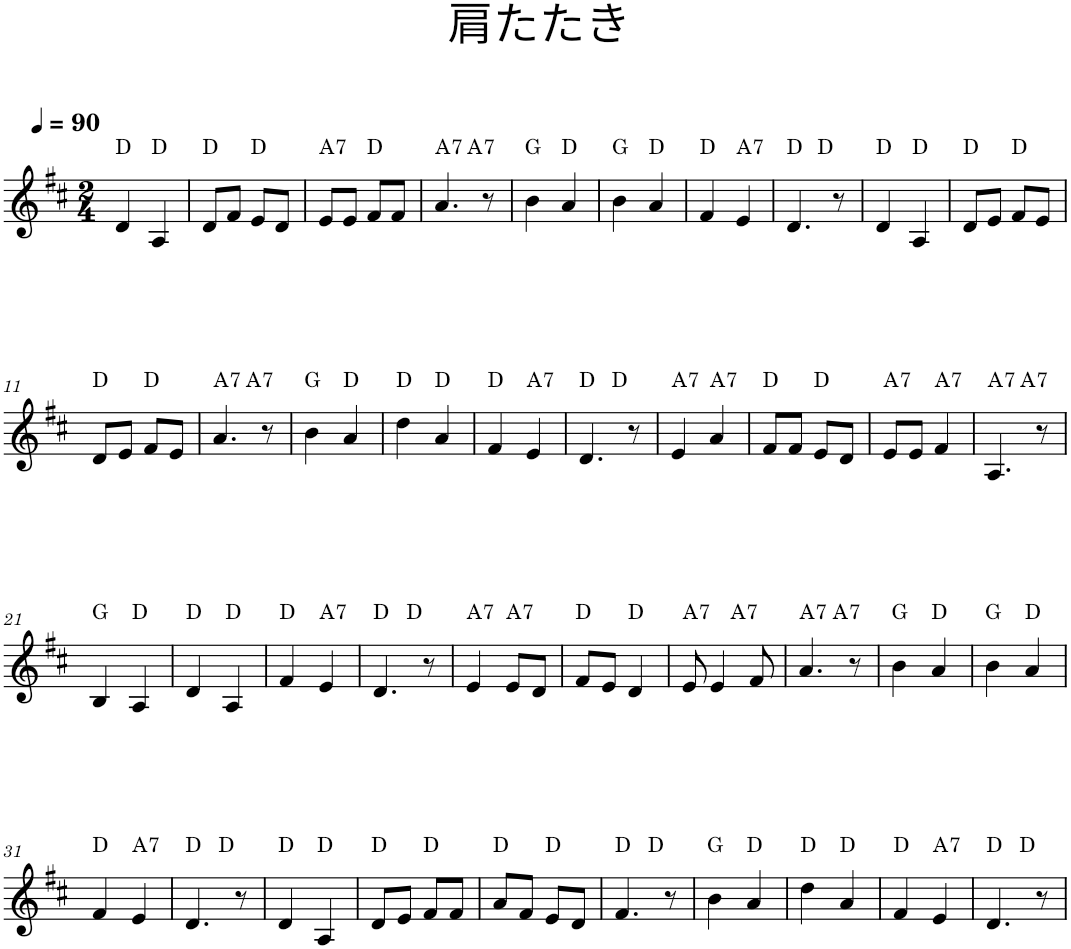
**kern	**harte
*part1	*part1
*staff1	*
*I"Piano	*
*I'Pno.	*
*clefG2	*
*k[f#c#]	*
*D:	*
*M2/4	*
*MM90	*
=1	=1
4d/	D:maj
4A/	D:maj
=2	=2
8d/L	D:maj
8f#/J	.
8e/L	D:maj
8d/J	.
=3	=3
!	!LO:H:kt=7
8e/L	A:7
8e/J	.
8f#/L	D:maj
8f#/J	.
=4	=4
!	!LO:H:kt=7
*^	*
4.a/	4ryy	A:7
!	!	!LO:H:kt=7
.	4ryy	A:7
8r	.	.
*v	*v	*
=5	=5
4b\	G:maj
4a/	D:maj
=6	=6
4b\	G:maj
4a/	D:maj
=7	=7
4f#/	D:maj
!	!LO:H:kt=7
4e/	A:7
=8	=8
*^	*
4.d/	4ryy	D:maj
.	4ryy	D:maj
8r	.	.
*v	*v	*
=9	=9
4d/	D:maj
4A/	D:maj
=10	=10
8d/L	D:maj
8e/J	.
8f#/L	D:maj
8e/J	.
!!LO:LB:g=z
=11	=11
8d/L	D:maj
8e/J	.
8f#/L	D:maj
8e/J	.
=12	=12
!	!LO:H:kt=7
*^	*
4.a/	4ryy	A:7
!	!	!LO:H:kt=7
.	4ryy	A:7
8r	.	.
*v	*v	*
=13	=13
4b\	G:maj
4a/	D:maj
=14	=14
4dd\	D:maj
4a/	D:maj
=15	=15
4f#/	D:maj
!	!LO:H:kt=7
4e/	A:7
=16	=16
*^	*
4.d/	4ryy	D:maj
.	4ryy	D:maj
8r	.	.
=17	=17	=17
!	!	!LO:H:kt=7
*v	*v	*
4e/	A:7
!	!LO:H:kt=7
4a/	A:7
=18	=18
8f#/L	D:maj
8f#/J	.
8e/L	D:maj
8d/J	.
=19	=19
!	!LO:H:kt=7
8e/L	A:7
8e/J	.
!	!LO:H:kt=7
4f#/	A:7
=20	=20
!	!LO:H:kt=7
*^	*
4.A/	4ryy	A:7
!	!	!LO:H:kt=7
.	4ryy	A:7
8r	.	.
*v	*v	*
!!LO:LB:g=z
=21	=21
4B/	G:maj
4A/	D:maj
=22	=22
4d/	D:maj
4A/	D:maj
=23	=23
4f#/	D:maj
!	!LO:H:kt=7
4e/	A:7
=24	=24
*^	*
4.d/	4ryy	D:maj
.	4ryy	D:maj
8r	.	.
=25	=25	=25
!	!	!LO:H:kt=7
*v	*v	*
4e/	A:7
!	!LO:H:kt=7
8e/L	A:7
8d/J	.
=26	=26
8f#/L	D:maj
8e/J	.
4d/	D:maj
=27	=27
!	!LO:H:kt=7
*^	*
8e/	4ryy	A:7
4e/	.	.
!	!	!LO:H:kt=7
.	4ryy	A:7
8f#/	.	.
=28	=28	=28
!	!	!LO:H:kt=7
4.a/	4ryy	A:7
!	!	!LO:H:kt=7
.	4ryy	A:7
8r	.	.
*v	*v	*
=29	=29
4b\	G:maj
4a/	D:maj
=30	=30
4b\	G:maj
4a/	D:maj
!!LO:LB:g=z
=31	=31
4f#/	D:maj
!	!LO:H:kt=7
4e/	A:7
=32	=32
*^	*
4.d/	4ryy	D:maj
.	4ryy	D:maj
8r	.	.
*v	*v	*
=33	=33
4d/	D:maj
4A/	D:maj
=34	=34
8d/L	D:maj
8e/J	.
8f#/L	D:maj
8f#/J	.
=35	=35
8a/L	D:maj
8f#/J	.
8e/L	D:maj
8d/J	.
=36	=36
*^	*
4.f#/	4ryy	D:maj
.	4ryy	D:maj
8r	.	.
*v	*v	*
=37	=37
4b\	G:maj
4a/	D:maj
=38	=38
4dd\	D:maj
4a/	D:maj
=39	=39
4f#/	D:maj
!	!LO:H:kt=7
4e/	A:7
=40	=40
*^	*
4.d/	4ryy	D:maj
.	4ryy	D:maj
8r	.	.
*v	*v	*
=	=
*-	*-
